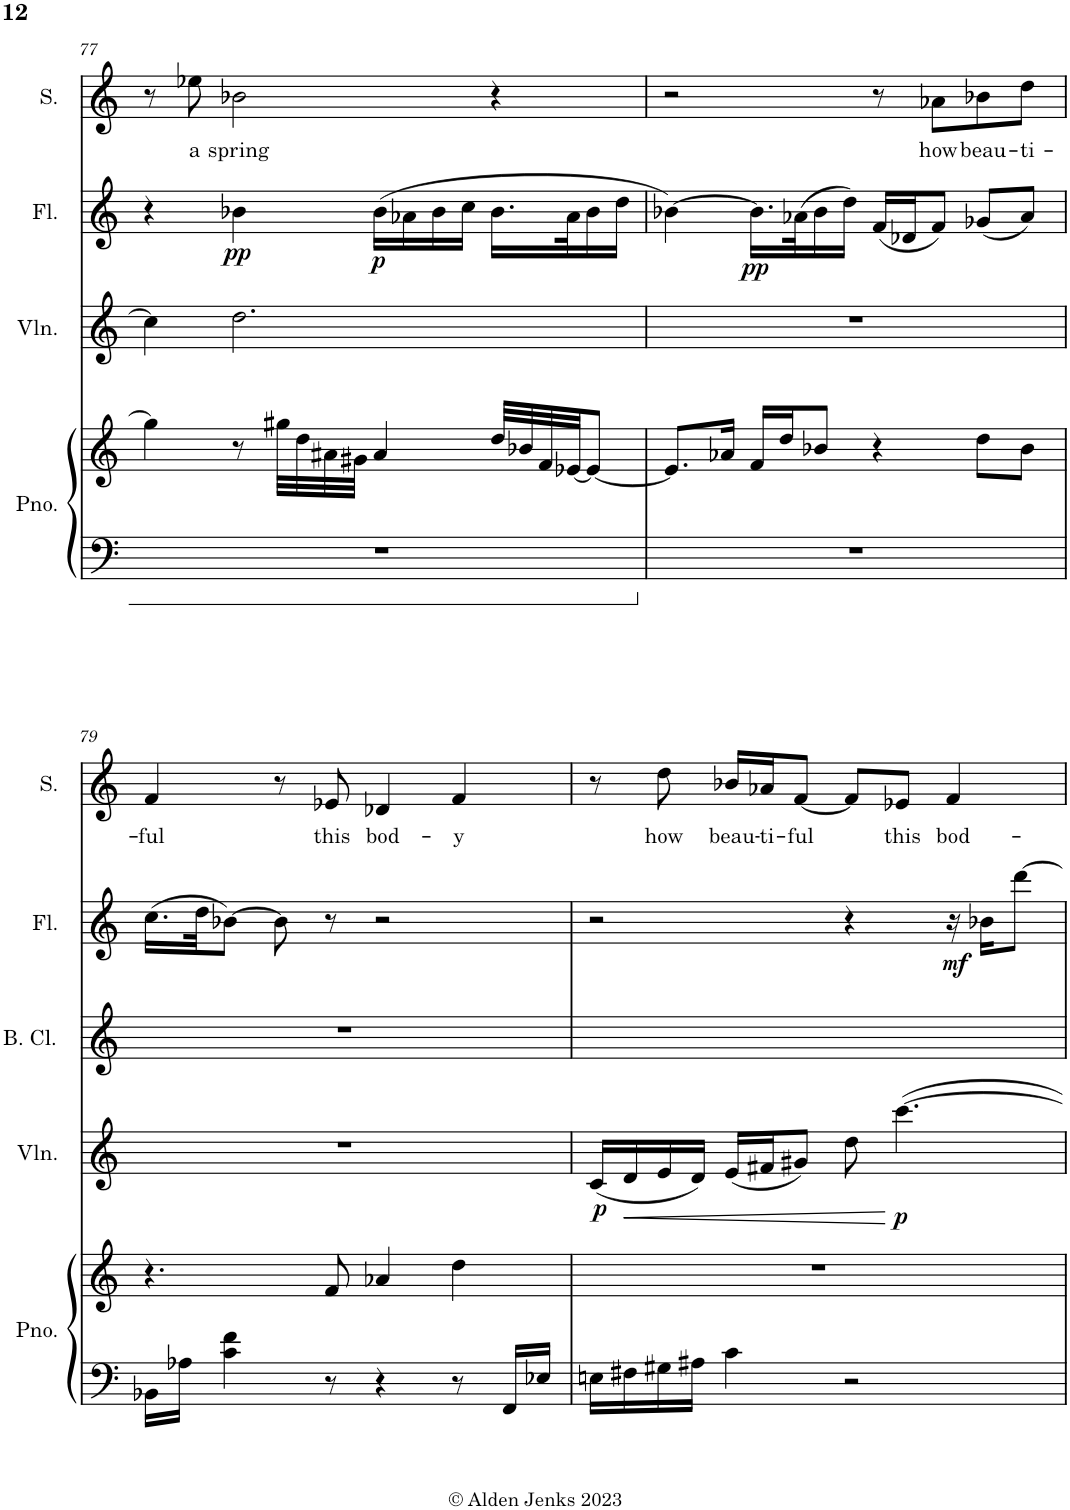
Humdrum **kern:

**kern	**kern	**kern	**dynam	**kern	**text	**kern	**dynam	**kern	**text
*part5	*part5	*part4	*part4	*part3	*part3	*part2	*part2	*part1	*part1
*staff6	*staff5	*staff4	*staff4	*staff3	*staff3	*staff2	*staff2	*staff1	*staff1
*I"Piano	*	*I"Violin	*	*I"Bass Clarinet (Bb)	*	*I"Flute	*	*I"Soprano	*
*I'Pno.	*	*I'Vln.	*	*I'B. Cl.	*	*I'Fl.	*	*I'S.	*
!!LO:PB:g=z
*clefF4	*clefG2	*clefG2	*	*clefG2	*	*clefG2	*	*clefG2	*
*	*	*	*	*Trd8c14	*	*	*	*	*
*k[]	*k[]	*k[]	*	*k[]	*	*k[]	*	*k[]	*
*M4/4	*M4/4	*M4/4	*	*M4/4	*	*M4/4	*	*M4/4	*
=77	=77	=77	=77	=77	=77	=77	=77	=77	=77
1r	4gg\]	4cc#\]	.	1r	.	4r	.	8r	.
!	!	!	!	!	!	!	!	!	!LO:LY:b
.	.	.	.	.	.	.	.	8ee-X\	a
!	!	!	!	!	!	!	!LO:DY:b	!	!LO:LY:b
.	8r	2.dd\	.	.	.	4b-X\	pp	2b-X\	spring
.	32gg#X\LLL	.	.	.	.	.	.	.	.
.	32dd\	.	.	.	.	.	.	.	.
.	32a#X\	.	.	.	.	.	.	.	.
.	32g#X\JJJ	.	.	.	.	.	.	.	.
!	!	!	!	!	!	!	!LO:DY:b	!	!
.	4a#/	.	.	.	.	(16b-\LL	p	.	.
.	.	.	.	.	.	16a-X\	.	.	.
.	.	.	.	.	.	16b-\	.	.	.
.	.	.	.	.	.	16cc\JJ	.	.	.
.	32dd/LLL	.	.	.	.	16.b-\LL	.	4r	.
.	32b-X/	.	.	.	.	.	.	.	.
.	32f/	.	.	.	.	.	.	.	.
.	[32e-X/JJ	.	.	.	.	32a-\K	.	.	.
.	8e-/J_	.	.	.	.	16b-\	.	.	.
.	.	.	.	.	.	16dd\JJ	.	.	.
=78	=78	=78	=78	=78	=78	=78	=78	=78	=78
1r	8.e-/L]	1r	.	1r	.	[4b-X\)	.	2r	.
.	16a-X/Jk	.	.	.	.	.	.	.	.
!	!	!	!	!	!	!	!LO:DY:b	!	!
.	16f/LL	.	.	.	.	16.b-\LL]	pp	.	.
.	16dd/J	.	.	.	.	.	.	.	.
.	.	.	.	.	.	(32a-X\K	.	.	.
.	8b-X/J	.	.	.	.	16b-\	.	.	.
.	.	.	.	.	.	16dd\JJ)	.	.	.
.	4r	.	.	.	.	(16f/LL	.	8r	.
.	.	.	.	.	.	16d-X/J	.	.	.
!	!	!	!	!	!	!	!	!	!LO:LY:b
.	.	.	.	.	.	8f/J)	.	8a-X\L	how
!	!	!	!	!	!	!	!	!	!LO:LY:b
.	8dd\L	.	.	.	.	(8g-X/L	.	8b-X\	beau-
!	!	!	!	!	!	!	!	!	!LO:LY:b
.	8b-\J	.	.	.	.	8a-/J)	.	8dd\J	-ti-
!!LO:LB:g=z
=79	=79	=79	=79	=79	=79	=79	=79	=79	=79
!	!	!	!	!	!	!	!	!	!LO:LY:b
16BB-X\LL	4.r	1r	.	1r	.	(16.cc\LL	.	4f/	-ful
16A-X\JJ	.	.	.	.	.	.	.	.	.
.	.	.	.	.	.	32dd\JK	.	.	.
4c\ 4f\	.	.	.	.	.	[8b-X\J)	.	.	.
.	.	.	.	.	.	8b-\]	.	8r	.
!	!	!	!	!	!	!	!	!	!LO:LY:b
8r	8f/	.	.	.	.	8r	.	8e-X/	this
!	!	!	!	!	!	!	!	!	!LO:LY:b
4r	4a-X/	.	.	.	.	2r	.	4d-X/	bod-
!	!	!	!	!	!	!	!	!	!LO:LY:b
8r	4dd\	.	.	.	.	.	.	4f/	-y
16FF/LL	.	.	.	.	.	.	.	.	.
16E-X/JJ	.	.	.	.	.	.	.	.	.
=80	=80	=80	=80	=80	=80	=80	=80	=80	=80
!	!	!	!LO:DY:b	!	!	!	!	!	!
16En\LL	1r	(16c/LL	p	8ryy	.	2r	.	8r	.
!	!	!	!LO:HP:b	!	!	!	!	!	!
16F#X\	.	16d/	<	.	.	.	.	.	.
!	!	!	!	!	!LO:LY:b	!	!	!	!LO:LY:b
16G#X\	.	16e/	.	8dd	how	.	.	8dd\	how
16A#X\JJ	.	16d/JJ)	.	.	.	.	.	.	.
!	!	!	!	!	!LO:LY:b	!	!	!	!LO:LY:b
4c\	.	(16e/LL	.	16b-XLL	beau-	.	.	16b-X/LL	beau-
!	!	!	!	!	!LO:LY:b	!	!	!	!LO:LY:b
.	.	16f#X/J	.	16a-XJ	-ti-	.	.	16a-X/J	-ti-
!	!	!	!	!	!LO:LY:b	!	!	!	!LO:LY:b
.	.	8g#X/J)	.	8fJ	-ful	.	.	[8f/J	-ful
2r	.	8dd\	.	8fL	.	4r	.	8f/L]	.
!	!	!	!LO:DY:n=1:b	!	!LO:LY:b	!	!	!	!LO:LY:b
.	.	[4.ccc\	[ p	8e-XJ	this	.	.	8e-X/J	this
!	!	!	!	!	!LO:LY:b	!	!LO:DY:b	!	!LO:LY:b
.	.	.	.	4g-X	bod-	16r	mf	4f/	bod-
.	.	.	.	.	.	16b-X\KL	.	.	.
.	.	.	.	.	.	[8ddd\J	.	.	.
=	=	=	=	=	=	=	=	=	=
*-	*-	*-	*-	*-	*-	*-	*-	*-	*-
